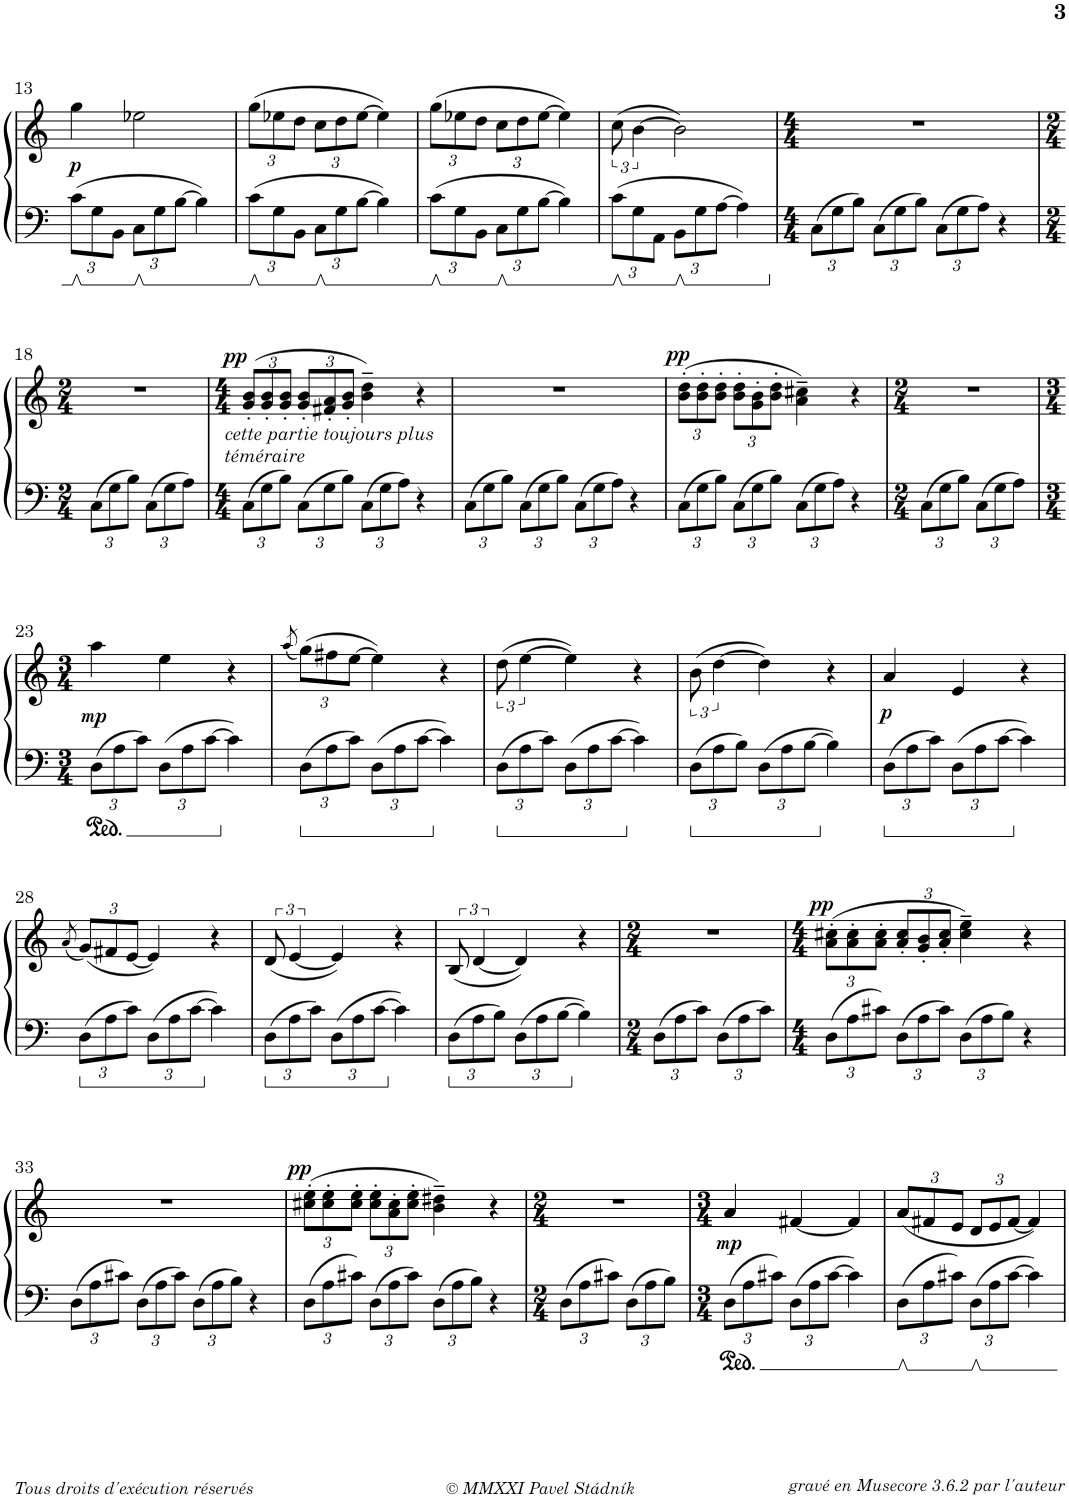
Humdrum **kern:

**kern	**kern	**dynam
*part1	*part1	*part1
*staff2	*staff1	*staff1/2
*I"Klavír	*	*
*I'Klv.	*	*
!!LO:PB:g=z
*clefF4	*clefG2	*
*k[]	*k[]	*
*M3/4	*M3/4	*
*Xbrackettup	*	*
=13	=13	=13
!	!	!LO:DY:b
12c\L	4gg\	p
12G\	.	.
12BB\J	.	.
12C\L	2ee-X\	.
12G\	.	.
[12B\J	.	.
4B\]	.	.
=14	=14	=14
*	*Xbrackettup	*
12c\L	(12gg\L	.
12G\	12ee-X\	.
12BB\J	12dd\J	.
12C\L	12cc\L	.
12G\	12dd\	.
[12B\J	[12ee-\J	.
4B\]	4ee-\])	.
=15	=15	=15
12c\L	(12gg\L	.
12G\	12ee-X\	.
12BB\J	12dd\J	.
12C\L	12cc\L	.
12G\	12dd\	.
[12B\J	[12ee-\J	.
4B\]	4ee-\])	.
=16	=16	=16
*	*brackettup	*
12c\L	(12cc\	.
12G\	[6b\	.
12AA\J	.	.
12BB\L	2b\])	.
12G\	.	.
[12A\J	.	.
4A\]	.	.
=17	=17	=17
*M4/4	*M4/4	*
12C\L	1r	.
12G\	.	.
12B\J	.	.
12C\L	.	.
12G\	.	.
12B\J	.	.
12C\L	.	.
12G\	.	.
12A\J	.	.
4r	.	.
!!LO:LB:g=z
=18	=18	=18
*M2/4	*M2/4	*
12C\L	2r	.
12G\	.	.
12B\J	.	.
12C\L	.	.
12G\	.	.
12A\J	.	.
=19	=19	=19
*M4/4	*M4/4	*
*	*Xbrackettup	*
!	!LO:TX:b:i:t=cette partie toujours plus	!
!	!LO:TX:b:t=téméraire	!
!	!	!LO:DY:a
12C\L	(>12g/' 12b/'L	pp
12G\	12g/' 12b/'	.
12B\J	12g/' 12b/'J	.
12C\L	12g/' 12b/'L	.
12G\	12f#X/' 12a/'	.
12B\J	12g/' 12b/'J	.
12C\L	4b\~ 4dd\~)	.
12G\	.	.
12A\J	.	.
4r	4r	.
=20	=20	=20
12C\L	1r	.
12G\	.	.
12B\J	.	.
12C\L	.	.
12G\	.	.
12B\J	.	.
12C\L	.	.
12G\	.	.
12A\J	.	.
4r	.	.
=21	=21	=21
!	!	!LO:DY:a
12C\L	(>12b\' 12dd\'L	pp
12G\	12b\' 12dd\'	.
12B\J	12b\' 12dd\'J	.
12C\L	12b\' 12dd\'L	.
12G\	12g\' 12b\'	.
12B\J	12b\' 12dd\'J	.
12C\L	4a\~ 4cc#X\~)	.
12G\	.	.
12A\J	.	.
4r	4r	.
=22	=22	=22
*M2/4	*M2/4	*
12C\L	2r	.
12G\	.	.
12B\J	.	.
12C\L	.	.
12G\	.	.
12A\J	.	.
!!LO:LB:g=z
=23	=23	=23
*M3/4	*M3/4	*
!	!	!LO:DY:b
12D\L	4aa\	mp
12A\	.	.
12c\J	.	.
12D\L	4ee\	.
12A\	.	.
[12c\J	.	.
4c\]	4r	.
=24	=24	=24
.	(8qaa/	.
12D\L	(12gg\L)	.
12A\	12ff#X\	.
12c\J	[12ee\J	.
12D\L	4ee\])	.
12A\	.	.
[12c\J	.	.
4c\]	4r	.
=25	=25	=25
*	*brackettup	*
12D\L	(12dd\	.
12A\	[6ee\	.
12c\J	.	.
12D\L	4ee\])	.
12A\	.	.
[12c\J	.	.
4c\]	4r	.
=26	=26	=26
12D\L	(12b\	.
12A\	[6dd\	.
12B\J	.	.
12D\L	4dd\])	.
12A\	.	.
[12B\J	.	.
4B\]	4r	.
=27	=27	=27
!	!	!LO:DY:b
12D\L	4a/	p
12A\	.	.
12c\J	.	.
12D\L	4e/	.
12A\	.	.
[12c\J	.	.
4c\]	4r	.
!!LO:LB:g=z
=28	=28	=28
.	(8qa/	.
*	*Xbrackettup	*
12D\L	(12g/L)	.
12A\	12f#X/	.
12c\J	[12e/J	.
12D\L	4e/])	.
12A\	.	.
[12c\J	.	.
4c\]	4r	.
=29	=29	=29
*	*brackettup	*
12D\L	(12d/	.
12A\	[6e/	.
12c\J	.	.
12D\L	4e/])	.
12A\	.	.
[12c\J	.	.
4c\]	4r	.
=30	=30	=30
12D\L	(12B/	.
12A\	[6d/	.
12B\J	.	.
12D\L	4d/])	.
12A\	.	.
[12B\J	.	.
4B\]	4r	.
=31	=31	=31
*M2/4	*M2/4	*
12D\L	2r	.
12A\	.	.
12c\J	.	.
12D\L	.	.
12A\	.	.
12c\J	.	.
=32	=32	=32
*M4/4	*M4/4	*
*	*Xbrackettup	*
!	!	!LO:DY:a
12D\L	(>12a\' 12cc#X\'L	pp
12A\	12a\' 12cc#\'	.
12c#X\J	12a\' 12cc#\'J	.
12D\L	12a/' 12cc#/'L	.
12A\	12g/' 12b/'	.
12c#\J	12a/' 12cc#/'J	.
12D\L	4cc#\~ 4ee\~)	.
12A\	.	.
12B\J	.	.
4r	4r	.
!!LO:LB:g=z
=33	=33	=33
12D\L	1r	.
12A\	.	.
12c#X\J	.	.
12D\L	.	.
12A\	.	.
12c#\J	.	.
12D\L	.	.
12A\	.	.
12B\J	.	.
4r	.	.
=34	=34	=34
!	!	!LO:DY:a
12D\L	(>12cc#X\' 12ee\'L	pp
12A\	12cc#\' 12ee\'	.
12c#X\J	12cc#\' 12ee\'J	.
12D\L	12cc#\' 12ee\'L	.
12A\	12a\' 12cc#\'	.
12c#\J	12cc#\' 12ee\'J	.
12D\L	4b\~ 4dd#X\~)	.
12A\	.	.
12B\J	.	.
4r	4r	.
=35	=35	=35
*M2/4	*M2/4	*
12D\L	2r	.
12A\	.	.
12c#X\J	.	.
12D\L	.	.
12A\	.	.
12B\J	.	.
=36	=36	=36
*M3/4	*M3/4	*
!	!	!LO:DY:b
12D\L	4a/	mp
12A\	.	.
12c#X\J	.	.
12D\L	[4f#X/	.
12A\	.	.
[12c#\J	.	.
4c#\]	4f#/]	.
=37	=37	=37
12D\L	(12a/L	.
12A\	12f#X/	.
12c#X\J	12e/J	.
12D\L	12d/L	.
12A\	12e/	.
[12c#\J	[12f#/J	.
4c#\]	4f#/])	.
=	=	=
*-	*-	*-
